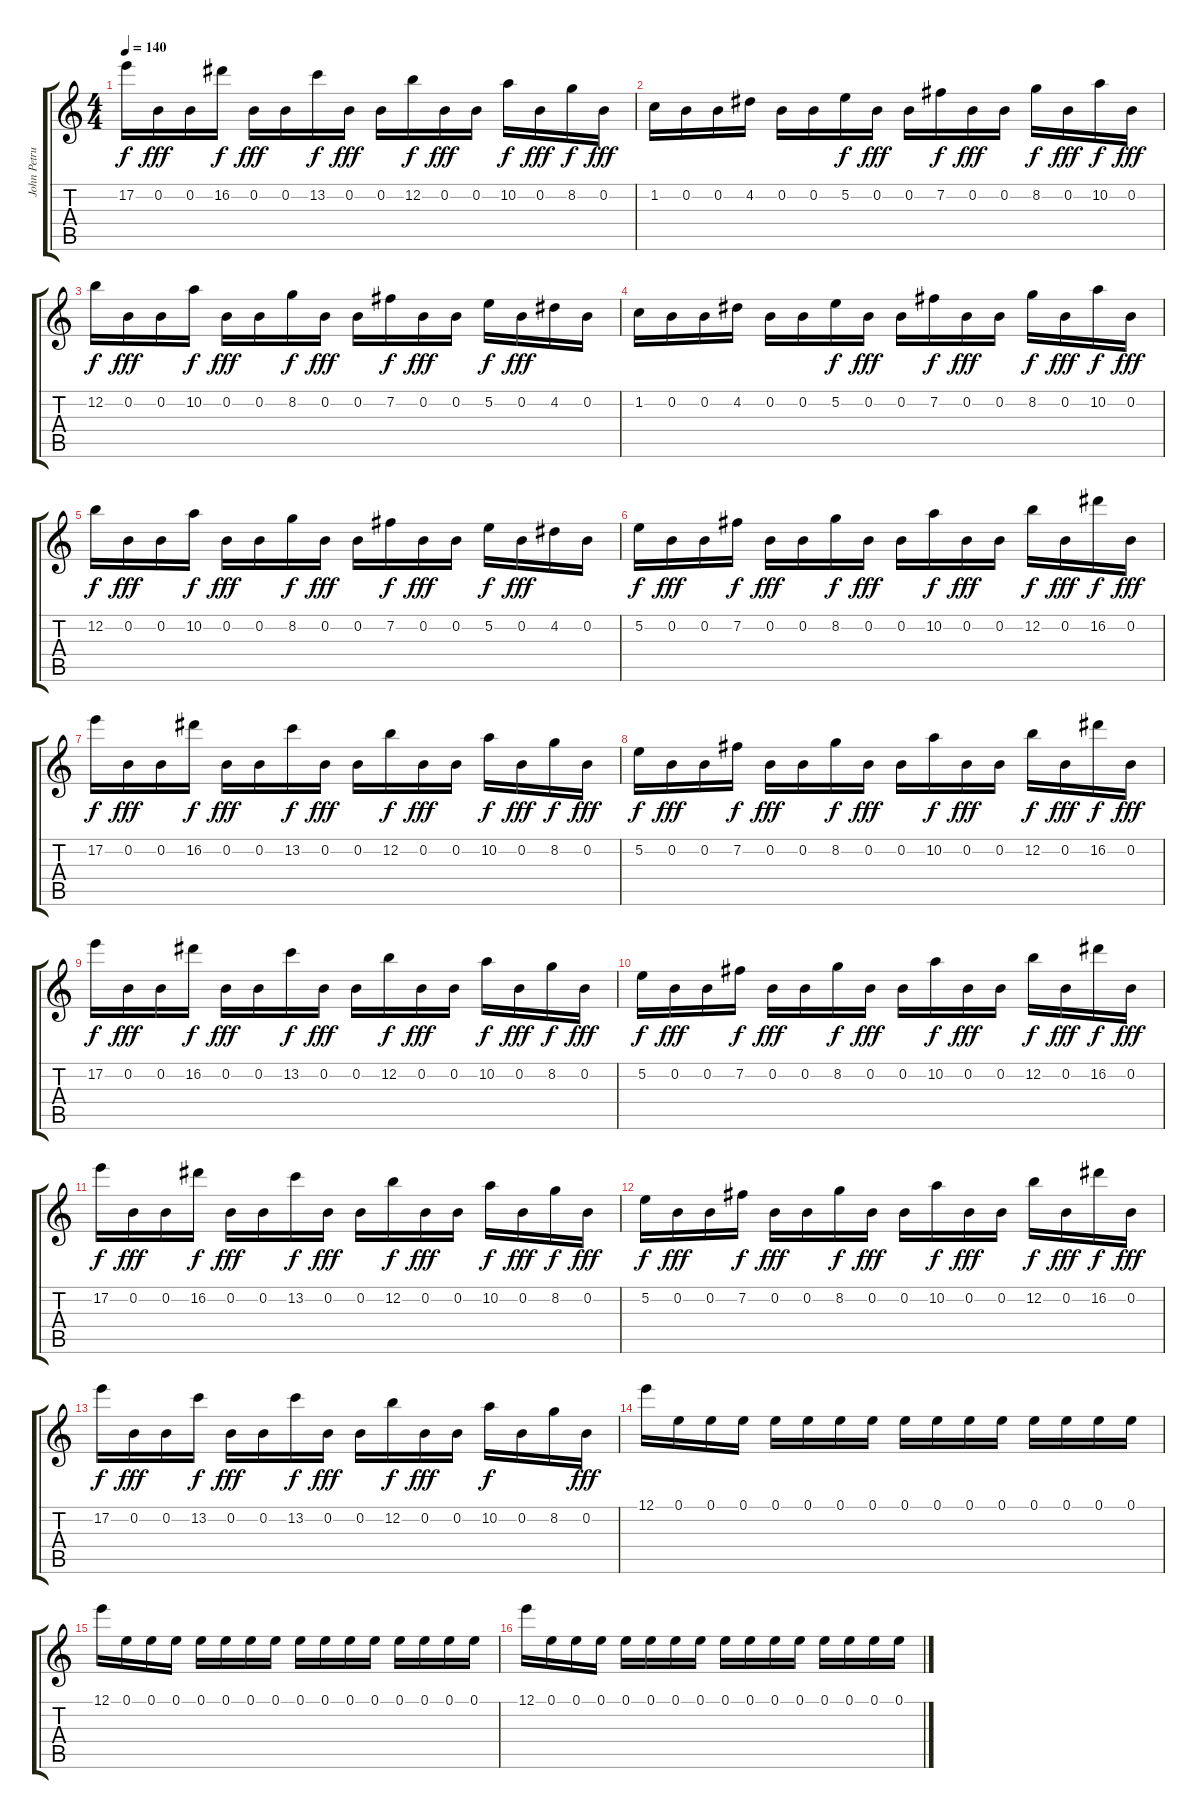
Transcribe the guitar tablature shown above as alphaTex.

\track ("John Petrucci - 6 Strings Guitar" "John Petru") {instrument distortionguitar}
\staff {score tabs}
\tuning (E4 B3 G3 D3 A2 E2) {hide}
\ts (4 4)
\tempo 140
\clef g2
\ks c
17.2.16{dy f} 0.2.16{dy fff} 0.2.16 16.2.16{dy f} 0.2.16{dy fff} 0.2.16 13.2.16{dy f} 0.2.16{dy fff} 0.2.16 12.2.16{dy f} 0.2.16{dy fff} 0.2.16 10.2.16{dy f} 0.2.16{dy fff} 8.2.16{dy f} 0.2.16{dy fff} |
1.2.16 0.2.16 0.2.16 4.2.16 0.2.16 0.2.16 5.2.16{dy f} 0.2.16{dy fff} 0.2.16 7.2.16{dy f} 0.2.16{dy fff} 0.2.16 8.2.16{dy f} 0.2.16{dy fff} 10.2.16{dy f} 0.2.16{dy fff} |
12.2.16{dy f} 0.2.16{dy fff} 0.2.16 10.2.16{dy f} 0.2.16{dy fff} 0.2.16 8.2.16{dy f} 0.2.16{dy fff} 0.2.16 7.2.16{dy f} 0.2.16{dy fff} 0.2.16 5.2.16{dy f} 0.2.16{dy fff} 4.2.16 0.2.16 |
1.2.16 0.2.16 0.2.16 4.2.16 0.2.16 0.2.16 5.2.16{dy f} 0.2.16{dy fff} 0.2.16 7.2.16{dy f} 0.2.16{dy fff} 0.2.16 8.2.16{dy f} 0.2.16{dy fff} 10.2.16{dy f} 0.2.16{dy fff} |
12.2.16{dy f} 0.2.16{dy fff} 0.2.16 10.2.16{dy f} 0.2.16{dy fff} 0.2.16 8.2.16{dy f} 0.2.16{dy fff} 0.2.16 7.2.16{dy f} 0.2.16{dy fff} 0.2.16 5.2.16{dy f} 0.2.16{dy fff} 4.2.16 0.2.16 |
5.2.16{dy f} 0.2.16{dy fff} 0.2.16 7.2.16{dy f} 0.2.16{dy fff} 0.2.16 8.2.16{dy f} 0.2.16{dy fff} 0.2.16 10.2.16{dy f} 0.2.16{dy fff} 0.2.16 12.2.16{dy f} 0.2.16{dy fff} 16.2.16{dy f} 0.2.16{dy fff} |
17.2.16{dy f} 0.2.16{dy fff} 0.2.16 16.2.16{dy f} 0.2.16{dy fff} 0.2.16 13.2.16{dy f} 0.2.16{dy fff} 0.2.16 12.2.16{dy f} 0.2.16{dy fff} 0.2.16 10.2.16{dy f} 0.2.16{dy fff} 8.2.16{dy f} 0.2.16{dy fff} |
5.2.16{dy f} 0.2.16{dy fff} 0.2.16 7.2.16{dy f} 0.2.16{dy fff} 0.2.16 8.2.16{dy f} 0.2.16{dy fff} 0.2.16 10.2.16{dy f} 0.2.16{dy fff} 0.2.16 12.2.16{dy f} 0.2.16{dy fff} 16.2.16{dy f} 0.2.16{dy fff} |
17.2.16{dy f} 0.2.16{dy fff} 0.2.16 16.2.16{dy f} 0.2.16{dy fff} 0.2.16 13.2.16{dy f} 0.2.16{dy fff} 0.2.16 12.2.16{dy f} 0.2.16{dy fff} 0.2.16 10.2.16{dy f} 0.2.16{dy fff} 8.2.16{dy f} 0.2.16{dy fff} |
5.2.16{dy f} 0.2.16{dy fff} 0.2.16 7.2.16{dy f} 0.2.16{dy fff} 0.2.16 8.2.16{dy f} 0.2.16{dy fff} 0.2.16 10.2.16{dy f} 0.2.16{dy fff} 0.2.16 12.2.16{dy f} 0.2.16{dy fff} 16.2.16{dy f} 0.2.16{dy fff} |
17.2.16{dy f} 0.2.16{dy fff} 0.2.16 16.2.16{dy f} 0.2.16{dy fff} 0.2.16 13.2.16{dy f} 0.2.16{dy fff} 0.2.16 12.2.16{dy f} 0.2.16{dy fff} 0.2.16 10.2.16{dy f} 0.2.16{dy fff} 8.2.16{dy f} 0.2.16{dy fff} |
5.2.16{dy f} 0.2.16{dy fff} 0.2.16 7.2.16{dy f} 0.2.16{dy fff} 0.2.16 8.2.16{dy f} 0.2.16{dy fff} 0.2.16 10.2.16{dy f} 0.2.16{dy fff} 0.2.16 12.2.16{dy f} 0.2.16{dy fff} 16.2.16{dy f} 0.2.16{dy fff} |
17.2.16{dy f} 0.2.16{dy fff} 0.2.16 13.2.16{dy f} 0.2.16{dy fff} 0.2.16 13.2.16{dy f} 0.2.16{dy fff} 0.2.16 12.2.16{dy f} 0.2.16{dy fff} 0.2.16 10.2.16{dy f} 0.2.16 8.2.16 0.2.16{dy fff} |
12.1.16 0.1.16 0.1.16 0.1.16 0.1.16 0.1.16 0.1.16 0.1.16 0.1.16 0.1.16 0.1.16 0.1.16 0.1.16 0.1.16 0.1.16 0.1.16 |
12.1.16 0.1.16 0.1.16 0.1.16 0.1.16 0.1.16 0.1.16 0.1.16 0.1.16 0.1.16 0.1.16 0.1.16 0.1.16 0.1.16 0.1.16 0.1.16 |
12.1.16 0.1.16 0.1.16 0.1.16 0.1.16 0.1.16 0.1.16 0.1.16 0.1.16 0.1.16 0.1.16 0.1.16 0.1.16 0.1.16 0.1.16 0.1.16
